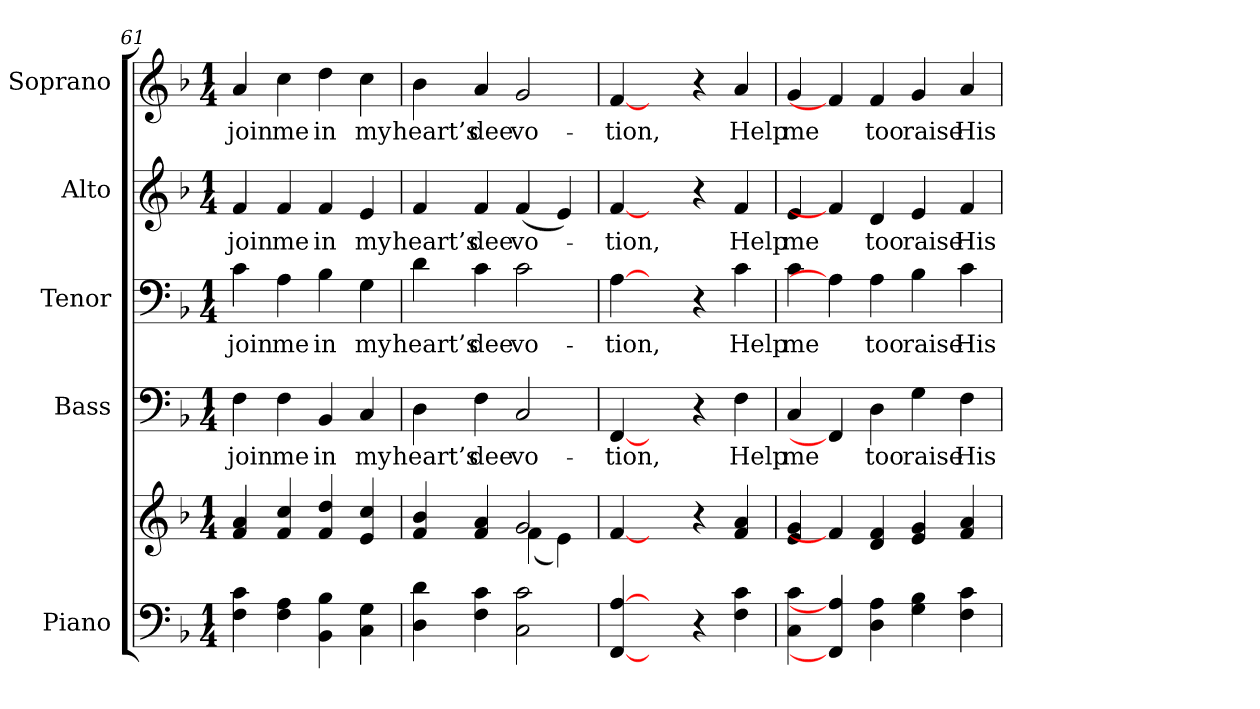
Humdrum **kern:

**kern	**kern	**kern	**text	**kern	**text	**kern	**text	**kern	**text
*part5	*part5	*part4	*part4	*part3	*part3	*part2	*part2	*part1	*part1
*staff6	*staff5	*staff4	*staff4	*staff3	*staff3	*staff2	*staff2	*staff1	*staff1
*I"Piano	*	*I"Bass	*	*I"Tenor	*	*I"Alto	*	*I"Soprano	*
*I'Pno.	*	*I'B.	*	*I'T.	*	*I'A.	*	*I'S.	*
*clefF4	*clefG2	*clefF4	*	*clefF4	*	*clefG2	*	*clefG2	*
*k[b-]	*k[b-]	*k[b-]	*	*k[b-]	*	*k[b-]	*	*k[b-]	*
*F:	*F:	*F:	*	*F:	*	*F:	*	*F:	*
*M1/4	*M1/4	*M1/4	*	*M1/4	*	*M1/4	*	*M1/4	*
=61	=61	=61	=61	=61	=61	=61	=61	=61	=61
!	!	!	!LO:LY:b:color=#000000	!	!	!	!	!	!
!	!	!	!	!	!LO:LY:b:color=#000000	!	!	!	!
!	!	!	!	!	!	!	!LO:LY:b:color=#000000	!	!
!	!	!	!	!	!	!	!	!	!LO:LY:b:color=#000000
4Fi\ 4ci	4fi/ 4ai	4Fi\	join	4ci\	join	4fi/	join	4ai/	join
!	!	!	!LO:LY:b:color=#000000	!	!	!	!	!	!
!	!	!	!	!	!LO:LY:b:color=#000000	!	!	!	!
!	!	!	!	!	!	!	!LO:LY:b:color=#000000	!	!
!	!	!	!	!	!	!	!	!	!LO:LY:b:color=#000000
4Fi\ 4Ai	4fi/ 4cci	4Fi\	me	4Ai\	me	4fi/	me	4cci\	me
!	!	!	!LO:LY:b:color=#000000	!	!	!	!	!	!
!	!	!	!	!	!LO:LY:b:color=#000000	!	!	!	!
!	!	!	!	!	!	!	!LO:LY:b:color=#000000	!	!
!	!	!	!	!	!	!	!	!	!LO:LY:b:color=#000000
4BB-i\ 4B-i	4fi/ 4ddi	4BB-i/	in	4B-i\	in	4fi/	in	4ddi\	in
!	!	!	!LO:LY:b:color=#000000	!	!	!	!	!	!
!	!	!	!	!	!LO:LY:b:color=#000000	!	!	!	!
!	!	!	!	!	!	!	!LO:LY:b:color=#000000	!	!
!	!	!	!	!	!	!	!	!	!LO:LY:b:color=#000000
4Ci\ 4Gi	4ei/ 4cci	4Ci/	my	4Gi\	my	4ei/	my	4cci\	my
=62	=62	=62	=62	=62	=62	=62	=62	=62	=62
*	*^	*	*	*	*	*	*	*	*
!	!	!	!	!LO:LY:b:color=#000000	!	!	!	!	!	!
!	!	!	!	!	!	!LO:LY:b:color=#000000	!	!	!	!
!	!	!	!	!	!	!	!	!LO:LY:b:color=#000000	!	!
!	!	!	!	!	!	!	!	!	!	!LO:LY:b:color=#000000
4Di\ 4di	4fi/ 4b-i	4ryy	4Di\	heart’s	4di\	heart’s	4fi/	heart’s	4b-i\	heart’s
!	!	!	!	!LO:LY:b:color=#000000	!	!	!	!	!	!
!	!	!	!	!	!	!LO:LY:b:color=#000000	!	!	!	!
!	!	!	!	!	!	!	!	!LO:LY:b:color=#000000	!	!
!	!	!	!	!	!	!	!	!	!	!LO:LY:b:color=#000000
4Fi\ 4ci	4fi/ 4ai	4ryy	4Fi\	dee	4ci\	dee	4fi/	dee	4ai/	dee
!	!	!	!	!LO:LY:b:color=#000000	!	!	!	!	!	!
!	!	!	!	!	!	!LO:LY:b:color=#000000	!	!	!	!
!	!	!	!	!	!	!	!	!LO:LY:b:color=#000000	!	!
!	!	!	!	!	!	!	!	!	!	!LO:LY:b:color=#000000
2Ci\ 2ci	2gi/	(4fi\	2Ci/	vo-	2ci\	vo-	(4fi/	vo-	2gi/	vo-
.	.	4ei\)	.	.	.	.	4ei/)	.	.	.
*	*v	*v	*	*	*	*	*	*	*	*
!!LO:PB:g=z
=63	=63	=63	=63	=63	=63	=63	=63	=63	=63
*	*^	*	*	*	*	*	*	*	*
!	!	!	!	!LO:LY:b:color=#000000	!	!	!	!	!	!
*	*v	*v	*	*	*	*	*	*	*	*
*	*^	*	*	*	*	*	*	*	*
!	!	!	!	!	!	!LO:LY:b:color=#000000	!	!	!	!
*	*v	*v	*	*	*	*	*	*	*	*
*	*^	*	*	*	*	*	*	*	*
!	!	!	!	!	!	!	!	!LO:LY:b:color=#000000	!	!
*	*v	*v	*	*	*	*	*	*	*	*
*	*^	*	*	*	*	*	*	*	*
!	!	!	!	!	!	!	!	!	!	!LO:LY:b:color=#000000
*	*v	*v	*	*	*	*	*	*	*	*
[4FFi/ [4Ai	[4fi/	[4FFi/	-tion,	[4Ai\	-tion,	[4fi/	-tion,	[4fi/	-tion,
4ryy	4ryy	4ryy	.	4ryy	.	4ryy	.	4ryy	.
4r	4r	4r	.	4r	.	4r	.	4r	.
!	!	!	!LO:LY:b:color=#000000	!	!	!	!	!	!
!	!	!	!	!	!LO:LY:b:color=#000000	!	!	!	!
!	!	!	!	!	!	!	!LO:LY:b:color=#000000	!	!
!	!	!	!	!	!	!	!	!	!LO:LY:b:color=#000000
4Fi\ 4ci	4fi/ 4ai	4Fi\	Help	4ci\	Help	4fi/	Help	4ai/	Help
=64	=64	=64	=64	=64	=64	=64	=64	=64	=64
!	!	!	!LO:LY:b:color=#000000	!	!	!	!	!	!
!	!	!	!	!	!LO:LY:b:color=#000000	!	!	!	!
!	!	!	!	!	!	!	!LO:LY:b:color=#000000	!	!
!	!	!	!	!	!	!	!	!	!LO:LY:b:color=#000000
4Ci\ 4ci	4ei/ 4gi	4Ci/	me	4ci\	me	4ei/	me	4gi/	me
4FFi/] 4Ai]	4fi/]	4FFi/]	.	4Ai\]	.	4fi/]	.	4fi/]	.
!	!	!	!LO:LY:b:color=#000000	!	!	!	!	!	!
!	!	!	!	!	!LO:LY:b:color=#000000	!	!	!	!
!	!	!	!	!	!	!	!LO:LY:b:color=#000000	!	!
!	!	!	!	!	!	!	!	!	!LO:LY:b:color=#000000
4Di\ 4Ai	4di/ 4fi	4Di\	too	4Ai\	too	4di/	too	4fi/	too
!	!	!	!LO:LY:b:color=#000000	!	!	!	!	!	!
!	!	!	!	!	!LO:LY:b:color=#000000	!	!	!	!
!	!	!	!	!	!	!	!LO:LY:b:color=#000000	!	!
!	!	!	!	!	!	!	!	!	!LO:LY:b:color=#000000
4Gi\ 4B-i	4ei/ 4gi	4Gi\	raise	4B-i\	raise	4ei/	raise	4gi/	raise
!	!	!	!LO:LY:b:color=#000000	!	!	!	!	!	!
!	!	!	!	!	!LO:LY:b:color=#000000	!	!	!	!
!	!	!	!	!	!	!	!LO:LY:b:color=#000000	!	!
!	!	!	!	!	!	!	!	!	!LO:LY:b:color=#000000
4Fi\ 4ci	4fi/ 4ai	4Fi\	His	4ci\	His	4fi/	His	4ai/	His
=	=	=	=	=	=	=	=	=	=
*-	*-	*-	*-	*-	*-	*-	*-	*-	*-
